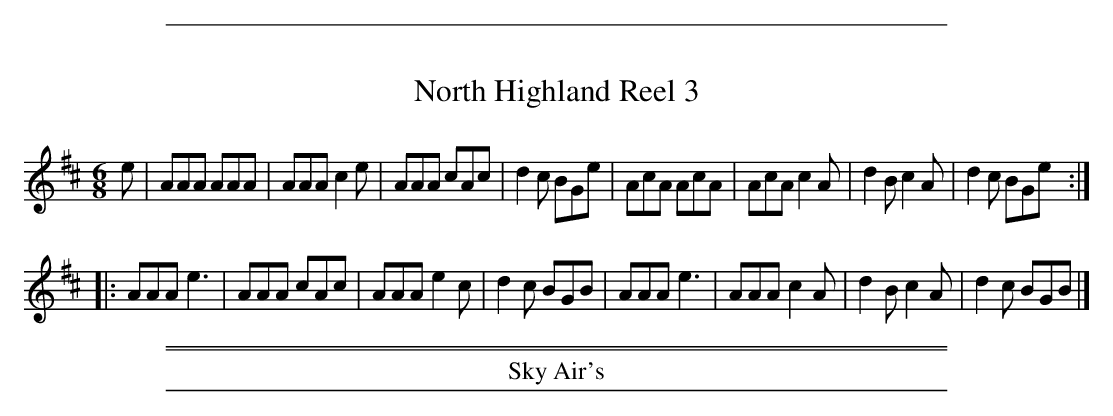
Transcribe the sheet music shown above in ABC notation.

X:1
T: North Highland Reel 3
M: 6/8
L: 1/8
K: Amix
e |\
AAA AAA | AAA c2e | AAA cAc | d2c BGe |\
AcA AcA | AcA c2A | d2B c2A | d2c BGe ::
AAA e3  | AAA cAc | AAA e2c | d2c BGB |\
AAA e3  | AAA c2A | d2B c2A | d2c BGB |]
